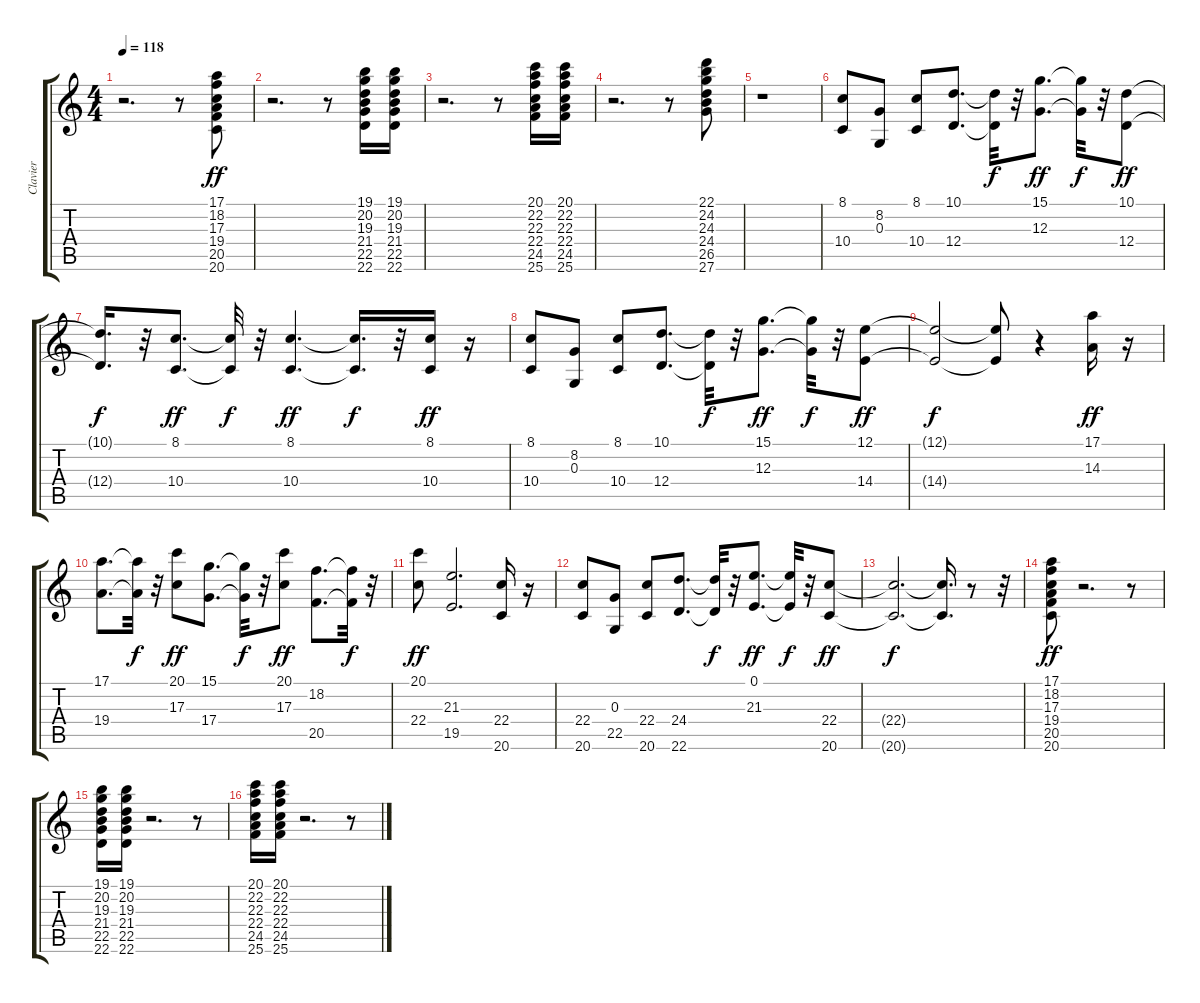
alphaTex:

\track ("Clavier" "Clavier") {instrument lead2sawtooth}
\staff {score tabs}
\tuning (E4 B3 G3 D3 A2 E2) {hide}
\ts (4 4)
\tempo 118
\clef g2
\ks c
r.2{d dy ff} r.8 (17.1 18.2 17.3 19.4 20.5 20.6).8 |
r.2{d} r.8 (19.1 20.2 19.3 21.4 22.5 22.6).16 (19.1 20.2 19.3 21.4 22.5 22.6).16 |
r.2{d} r.8 (20.1 22.2 22.3 22.4 24.5 25.6).16 (20.1 22.2 22.3 22.4 24.5 25.6).16 |
r.2{d} r.8 (22.1 24.2 24.3 24.4 26.5 27.6).8 |
r.1 |
(8.1 10.4).8 (8.2 0.3).8 (8.1 10.4).8 (10.1 12.4).8{d} (10.1{t} 12.4{t}).32{dy f} r.32 (15.1 12.3).8{d dy ff} (15.1{t} 12.3{t}).32{dy f} r.32 (10.1 12.4).8{dy ff} |
(10.1{t} 12.4{t}).16{d dy f} r.32 (8.1 10.4).8{d dy ff} (8.1{t} 10.4{t}).32{dy f} r.32 (8.1 10.4).4{d dy ff} (8.1{t} 10.4{t}).16{d dy f} r.32 (8.1 10.4).16{dy ff} r.16 |
(8.1 10.4).8 (8.2 0.3).8 (8.1 10.4).8 (10.1 12.4).8{d} (10.1{t} 12.4{t}).32{dy f} r.32 (15.1 12.3).8{d dy ff} (15.1{t} 12.3{t}).32{dy f} r.32 (12.1 14.4).8{dy ff} |
(12.1{t} 14.4{t}).2{dy f} (12.1{t} 14.4{t}).8 r.4 (17.1 14.3).16{dy ff} r.16 |
(17.1 19.4).8{d} (17.1{t} 19.4{t}).32{dy f} r.32 (20.1 17.3).8{dy ff} (15.1 17.4).8{d} (15.1{t} 17.4{t}).32{dy f} r.32 (20.1 17.3).8{dy ff} (18.2 20.5).8{d} (18.2{t} 20.5{t}).32{dy f} r.32 |
(20.1 22.4).8{dy ff} (21.3 19.5).2{d} (22.4 20.6).16 r.16 |
(22.4 20.6).8 (0.3 22.5).8 (22.4 20.6).8 (24.4 22.6).8{d} (24.4{t} 22.6{t}).32{dy f} r.32 (0.1 21.3).8{d dy ff} (0.1{t} 21.3{t}).32{dy f} r.32 (22.4 20.6).8{dy ff} |
(22.4{t} 20.6{t}).2{d dy f} (22.4{t} 20.6{t}).16{d} r.8 r.32 |
(17.1 18.2 17.3 19.4 20.5 20.6).8{dy ff} r.2{d} r.8 |
(19.1 20.2 19.3 21.4 22.5 22.6).16 (19.1 20.2 19.3 21.4 22.5 22.6).16 r.2{d} r.8 |
(20.1 22.2 22.3 22.4 24.5 25.6).16 (20.1 22.2 22.3 22.4 24.5 25.6).16 r.2{d} r.8
